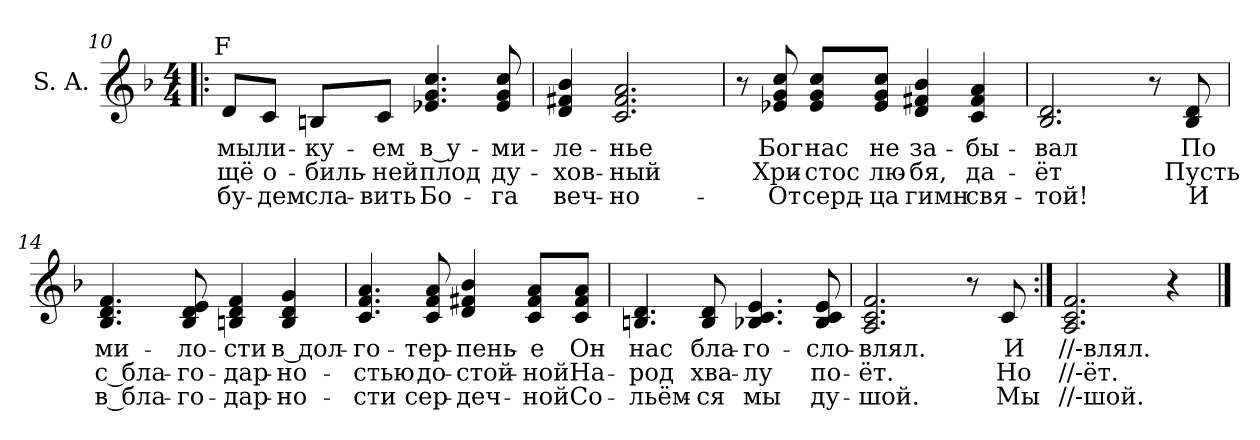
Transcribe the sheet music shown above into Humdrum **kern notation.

**kern	**text	**text	**text
*part1	*part1	*part1	*part1
*staff1	*staff1	*staff1	*staff1
*I"S. A.	*	*	*
*I'S.	*	*	*
!!LO:LB:g=z
*clefG2	*	*	*
*k[b-]	*	*	*
*F:	*	*	*
*M4/4	*	*	*
=10!|:	=10!|:	=10!|:	=10!|:
!LO:TX:a:cj:t=F	!	!	!
!	!LO:LY:b:color=#000000	!LO:LY:b:color=#000000	!LO:LY:b:color=#000000
8di/L	мы	-щё	бу-
!	!LO:LY:b:color=#000000	!LO:LY:b:color=#000000	!LO:LY:b:color=#000000
8ci/J	ли-	о-	-дем
!	!LO:LY:b:color=#000000	!LO:LY:b:color=#000000	!LO:LY:b:color=#000000
8Bni/L	-ку-	-биль-	сла-
!	!LO:LY:b:color=#000000	!LO:LY:b:color=#000000	!LO:LY:b:color=#000000
8ci/J	-ем	-ней	-вить
!	!LO:LY:b:color=#000000	!LO:LY:b:color=#000000	!LO:LY:b:color=#000000
4.e-Xi/ 4.gi 4.cci	в у-	плод	Бо-
!	!LO:LY:b:color=#000000	!LO:LY:b:color=#000000	!LO:LY:b:color=#000000
8e-i/ 8gi 8cci	-ми-	ду-	-га
=11	=11	=11	=11
!	!LO:LY:b:color=#000000	!LO:LY:b:color=#000000	!LO:LY:b:color=#000000
4di/ 4f#Xi 4b-i	-ле-	-хов-	веч-
!	!LO:LY:b:color=#000000	!LO:LY:b:color=#000000	!LO:LY:b:color=#000000
2.ci/ 2.f#i 2.ai	-нье	-ный	-но-
=12	=12	=12	=12
8r	.	.	.
!	!LO:LY:b:color=#000000	!LO:LY:b:color=#000000	!LO:LY:b:color=#000000
8e-Xi/ 8gi 8cci	Бог	Хри-	-От
!	!LO:LY:b:color=#000000	!LO:LY:b:color=#000000	!LO:LY:b:color=#000000
8e-i/ 8gi/ 8cci/L	нас	-стос	серд-
!	!LO:LY:b:color=#000000	!LO:LY:b:color=#000000	!LO:LY:b:color=#000000
8e-i/ 8gi/ 8cci/J	не	лю-	-ца
!	!LO:LY:b:color=#000000	!LO:LY:b:color=#000000	!LO:LY:b:color=#000000
4di/ 4f#Xi 4b-i	за-	-бя,	гимн
!	!LO:LY:b:color=#000000	!LO:LY:b:color=#000000	!LO:LY:b:color=#000000
4ci/ 4f#i 4ai	-бы-	да-	свя-
=13	=13	=13	=13
!	!LO:LY:b:color=#000000	!LO:LY:b:color=#000000	!LO:LY:b:color=#000000
2.B-i/ 2.di	-вал	-ёт	-той!
8r	.	.	.
!	!LO:LY:b:color=#000000	!LO:LY:b:color=#000000	!LO:LY:b:color=#000000
8B-i/ 8di	По	Пусть	И
!!LO:LB:g=z
=14	=14	=14	=14
!	!LO:LY:b:color=#000000	!LO:LY:b:color=#000000	!LO:LY:b:color=#000000
4.B-i/ 4.di 4.fi	ми-	с бла-	в бла-
!	!LO:LY:b:color=#000000	!LO:LY:b:color=#000000	!LO:LY:b:color=#000000
8B-i/ 8di 8ei	-ло-	-го-	-го-
!	!LO:LY:b:color=#000000	!LO:LY:b:color=#000000	!LO:LY:b:color=#000000
4Bni/ 4di 4fi	-сти	-дар-	-дар-
!	!LO:LY:b:color=#000000	!LO:LY:b:color=#000000	!LO:LY:b:color=#000000
4Bi/ 4di 4gi	в дол-	-но-	-но-
=15	=15	=15	=15
!	!LO:LY:b:color=#000000	!LO:LY:b:color=#000000	!LO:LY:b:color=#000000
4.ci/ 4.fi 4.ai	-го-	-стью	-сти
!	!LO:LY:b:color=#000000	!LO:LY:b:color=#000000	!LO:LY:b:color=#000000
8ci/ 8fi 8ai	-тер-	до-	сер-
!	!LO:LY:b:color=#000000	!LO:LY:b:color=#000000	!LO:LY:b:color=#000000
4di/ 4f#Xi 4b-i	-пень-	-стой-	-деч-
!	!LO:LY:b:color=#000000	!LO:LY:b:color=#000000	!LO:LY:b:color=#000000
8ci/ 8f#i/ 8ai/L	-е	-ной	-ной
!	!LO:LY:b:color=#000000	!LO:LY:b:color=#000000	!LO:LY:b:color=#000000
8ci/ 8f#i/ 8ai/J	Он	На-	Со-
=16	=16	=16	=16
!	!LO:LY:b:color=#000000	!LO:LY:b:color=#000000	!LO:LY:b:color=#000000
4.Bni/ 4.di	нас	-род	-льём-
!	!LO:LY:b:color=#000000	!LO:LY:b:color=#000000	!LO:LY:b:color=#000000
8Bi/ 8di	бла-	хва-	-ся
!	!LO:LY:b:color=#000000	!LO:LY:b:color=#000000	!LO:LY:b:color=#000000
4.B-Xi/ 4.ci 4.ei	-го-	-лу	мы
!	!LO:LY:b:color=#000000	!LO:LY:b:color=#000000	!LO:LY:b:color=#000000
8B-i/ 8ci 8ei	-сло-	по-	ду-
=17	=17	=17	=17
!	!LO:LY:b:color=#000000	!LO:LY:b:color=#000000	!LO:LY:b:color=#000000
2.Ai/ 2.ci 2.fi	-влял.	-ёт.	-шой.
8r	.	.	.
!	!LO:LY:b:color=#000000	!LO:LY:b:color=#000000	!LO:LY:b:color=#000000
8ci/	И	Но	Мы
=18:|!	=18:|!	=18:|!	=18:|!
!	!LO:LY:b:color=#000000	!LO:LY:b:color=#000000	!LO:LY:b:color=#000000
2.Ai/ 2.ci 2.fi	//-влял.	//-ёт.	//-шой.
4r	.	.	.
==	==	==	==
*-	*-	*-	*-
